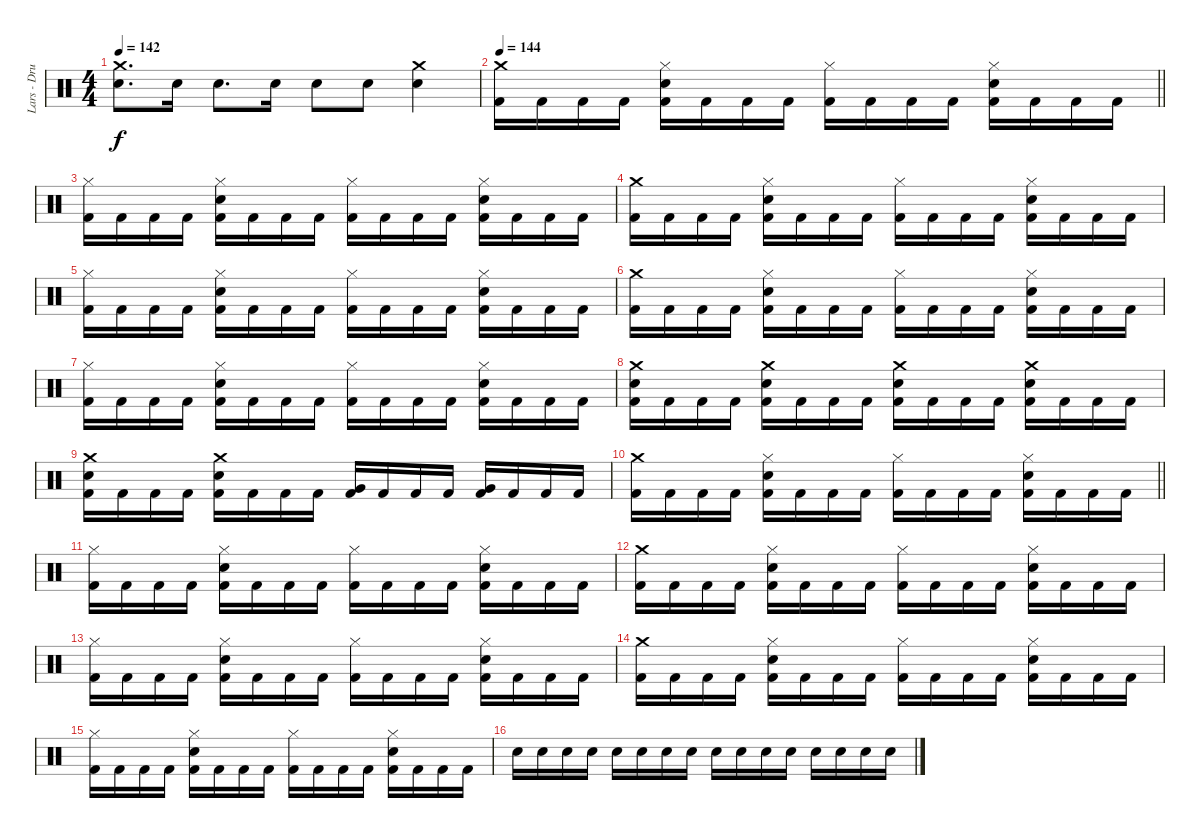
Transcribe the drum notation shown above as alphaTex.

\track ("Lars - Drums" "Lars - Dru") {instrument percussion}
\staff {score}
\articulation defaults
\ts (4 4)
\tempo 142
\clef neutral
\ks c
("Crash medium (hit)" "Snare (hit) 2").8{d dy f volume 15} "Snare (hit) 2".16 "Snare (hit) 2".8{d} "Snare (hit) 2".16 "Snare (hit) 2".8 "Snare (hit) 2".8 ("Crash medium (hit)" "Snare (hit) 2").4 |
\tempo 144
\barLineRight lightlight
("Crash medium (hit)" "Kick (hit) 2").16 "Kick (hit) 2".16 "Kick (hit) 2".16 "Kick (hit) 2".16 ("Hi-Hat (closed)" "Snare (hit) 2" "Kick (hit) 2").16 "Kick (hit) 2".16 "Kick (hit) 2".16 "Kick (hit) 2".16 ("Hi-Hat (closed)" "Kick (hit) 2").16 "Kick (hit) 2".16 "Kick (hit) 2".16 "Kick (hit) 2".16 ("Hi-Hat (closed)" "Snare (hit) 2" "Kick (hit) 2").16 "Kick (hit) 2".16 "Kick (hit) 2".16 "Kick (hit) 2".16 |
("Hi-Hat (closed)" "Kick (hit) 2").16 "Kick (hit) 2".16 "Kick (hit) 2".16 "Kick (hit) 2".16 ("Hi-Hat (closed)" "Snare (hit) 2" "Kick (hit) 2").16 "Kick (hit) 2".16 "Kick (hit) 2".16 "Kick (hit) 2".16 ("Hi-Hat (closed)" "Kick (hit) 2").16 "Kick (hit) 2".16 "Kick (hit) 2".16 "Kick (hit) 2".16 ("Hi-Hat (closed)" "Snare (hit) 2" "Kick (hit) 2").16 "Kick (hit) 2".16 "Kick (hit) 2".16 "Kick (hit) 2".16 |
("Crash medium (hit)" "Kick (hit) 2").16 "Kick (hit) 2".16 "Kick (hit) 2".16 "Kick (hit) 2".16 ("Hi-Hat (closed)" "Snare (hit) 2" "Kick (hit) 2").16 "Kick (hit) 2".16 "Kick (hit) 2".16 "Kick (hit) 2".16 ("Hi-Hat (closed)" "Kick (hit) 2").16 "Kick (hit) 2".16 "Kick (hit) 2".16 "Kick (hit) 2".16 ("Hi-Hat (closed)" "Snare (hit) 2" "Kick (hit) 2").16 "Kick (hit) 2".16 "Kick (hit) 2".16 "Kick (hit) 2".16 |
("Hi-Hat (closed)" "Kick (hit) 2").16 "Kick (hit) 2".16 "Kick (hit) 2".16 "Kick (hit) 2".16 ("Hi-Hat (closed)" "Snare (hit) 2" "Kick (hit) 2").16 "Kick (hit) 2".16 "Kick (hit) 2".16 "Kick (hit) 2".16 ("Hi-Hat (closed)" "Kick (hit) 2").16 "Kick (hit) 2".16 "Kick (hit) 2".16 "Kick (hit) 2".16 ("Hi-Hat (closed)" "Snare (hit) 2" "Kick (hit) 2").16 "Kick (hit) 2".16 "Kick (hit) 2".16 "Kick (hit) 2".16 |
("Crash medium (hit)" "Kick (hit) 2").16 "Kick (hit) 2".16 "Kick (hit) 2".16 "Kick (hit) 2".16 ("Hi-Hat (closed)" "Snare (hit) 2" "Kick (hit) 2").16 "Kick (hit) 2".16 "Kick (hit) 2".16 "Kick (hit) 2".16 ("Hi-Hat (closed)" "Kick (hit) 2").16 "Kick (hit) 2".16 "Kick (hit) 2".16 "Kick (hit) 2".16 ("Hi-Hat (closed)" "Snare (hit) 2" "Kick (hit) 2").16 "Kick (hit) 2".16 "Kick (hit) 2".16 "Kick (hit) 2".16 |
("Hi-Hat (closed)" "Kick (hit) 2").16 "Kick (hit) 2".16 "Kick (hit) 2".16 "Kick (hit) 2".16 ("Hi-Hat (closed)" "Snare (hit) 2" "Kick (hit) 2").16 "Kick (hit) 2".16 "Kick (hit) 2".16 "Kick (hit) 2".16 ("Hi-Hat (closed)" "Kick (hit) 2").16 "Kick (hit) 2".16 "Kick (hit) 2".16 "Kick (hit) 2".16 ("Hi-Hat (closed)" "Snare (hit) 2" "Kick (hit) 2").16 "Kick (hit) 2".16 "Kick (hit) 2".16 "Kick (hit) 2".16 |
("Crash medium (hit)" "Snare (hit) 2" "Kick (hit) 2").16 "Kick (hit) 2".16 "Kick (hit) 2".16 "Kick (hit) 2".16 ("Crash medium (hit)" "Snare (hit) 2" "Kick (hit) 2").16 "Kick (hit) 2".16 "Kick (hit) 2".16 "Kick (hit) 2".16 ("Crash medium (hit)" "Snare (hit) 2" "Kick (hit) 2").16 "Kick (hit) 2".16 "Kick (hit) 2".16 "Kick (hit) 2".16 ("Crash medium (hit)" "Snare (hit) 2" "Kick (hit) 2").16 "Kick (hit) 2".16 "Kick (hit) 2".16 "Kick (hit) 2".16 |
("Crash medium (hit)" "Snare (hit) 2" "Kick (hit) 2").16 "Kick (hit) 2".16 "Kick (hit) 2".16 "Kick (hit) 2".16 ("Crash medium (hit)" "Snare (hit) 2" "Kick (hit) 2").16 "Kick (hit) 2".16 "Kick (hit) 2".16 "Kick (hit) 2".16 ("Very Low Tom (hit)" "Kick (hit) 2").16 "Kick (hit) 2".16 "Kick (hit) 2".16 "Kick (hit) 2".16 ("Very Low Tom (hit)" "Kick (hit) 2").16 "Kick (hit) 2".16 "Kick (hit) 2".16 "Kick (hit) 2".16 |
\barLineRight lightlight
("Crash medium (hit)" "Kick (hit) 2").16 "Kick (hit) 2".16 "Kick (hit) 2".16 "Kick (hit) 2".16 ("Hi-Hat (closed)" "Snare (hit) 2" "Kick (hit) 2").16 "Kick (hit) 2".16 "Kick (hit) 2".16 "Kick (hit) 2".16 ("Hi-Hat (closed)" "Kick (hit) 2").16 "Kick (hit) 2".16 "Kick (hit) 2".16 "Kick (hit) 2".16 ("Hi-Hat (closed)" "Snare (hit) 2" "Kick (hit) 2").16 "Kick (hit) 2".16 "Kick (hit) 2".16 "Kick (hit) 2".16 |
("Hi-Hat (closed)" "Kick (hit) 2").16 "Kick (hit) 2".16 "Kick (hit) 2".16 "Kick (hit) 2".16 ("Hi-Hat (closed)" "Snare (hit) 2" "Kick (hit) 2").16 "Kick (hit) 2".16 "Kick (hit) 2".16 "Kick (hit) 2".16 ("Hi-Hat (closed)" "Kick (hit) 2").16 "Kick (hit) 2".16 "Kick (hit) 2".16 "Kick (hit) 2".16 ("Hi-Hat (closed)" "Snare (hit) 2" "Kick (hit) 2").16 "Kick (hit) 2".16 "Kick (hit) 2".16 "Kick (hit) 2".16 |
("Crash medium (hit)" "Kick (hit) 2").16 "Kick (hit) 2".16 "Kick (hit) 2".16 "Kick (hit) 2".16 ("Hi-Hat (closed)" "Snare (hit) 2" "Kick (hit) 2").16 "Kick (hit) 2".16 "Kick (hit) 2".16 "Kick (hit) 2".16 ("Hi-Hat (closed)" "Kick (hit) 2").16 "Kick (hit) 2".16 "Kick (hit) 2".16 "Kick (hit) 2".16 ("Hi-Hat (closed)" "Snare (hit) 2" "Kick (hit) 2").16 "Kick (hit) 2".16 "Kick (hit) 2".16 "Kick (hit) 2".16 |
("Hi-Hat (closed)" "Kick (hit) 2").16 "Kick (hit) 2".16 "Kick (hit) 2".16 "Kick (hit) 2".16 ("Hi-Hat (closed)" "Snare (hit) 2" "Kick (hit) 2").16 "Kick (hit) 2".16 "Kick (hit) 2".16 "Kick (hit) 2".16 ("Hi-Hat (closed)" "Kick (hit) 2").16 "Kick (hit) 2".16 "Kick (hit) 2".16 "Kick (hit) 2".16 ("Hi-Hat (closed)" "Snare (hit) 2" "Kick (hit) 2").16 "Kick (hit) 2".16 "Kick (hit) 2".16 "Kick (hit) 2".16 |
("Crash medium (hit)" "Kick (hit) 2").16 "Kick (hit) 2".16 "Kick (hit) 2".16 "Kick (hit) 2".16 ("Hi-Hat (closed)" "Snare (hit) 2" "Kick (hit) 2").16 "Kick (hit) 2".16 "Kick (hit) 2".16 "Kick (hit) 2".16 ("Hi-Hat (closed)" "Kick (hit) 2").16 "Kick (hit) 2".16 "Kick (hit) 2".16 "Kick (hit) 2".16 ("Hi-Hat (closed)" "Snare (hit) 2" "Kick (hit) 2").16 "Kick (hit) 2".16 "Kick (hit) 2".16 "Kick (hit) 2".16 |
("Hi-Hat (closed)" "Kick (hit) 2").16 "Kick (hit) 2".16 "Kick (hit) 2".16 "Kick (hit) 2".16 ("Hi-Hat (closed)" "Snare (hit) 2" "Kick (hit) 2").16 "Kick (hit) 2".16 "Kick (hit) 2".16 "Kick (hit) 2".16 ("Hi-Hat (closed)" "Kick (hit) 2").16 "Kick (hit) 2".16 "Kick (hit) 2".16 "Kick (hit) 2".16 ("Hi-Hat (closed)" "Snare (hit) 2" "Kick (hit) 2").16 "Kick (hit) 2".16 "Kick (hit) 2".16 "Kick (hit) 2".16 |
"Snare (hit) 2".16{volume 15} "Snare (hit) 2".16 "Snare (hit) 2".16 "Snare (hit) 2".16 "Snare (hit) 2".16 "Snare (hit) 2".16 "Snare (hit) 2".16 "Snare (hit) 2".16 "Snare (hit) 2".16 "Snare (hit) 2".16 "Snare (hit) 2".16 "Snare (hit) 2".16 "Snare (hit) 2".16 "Snare (hit) 2".16 "Snare (hit) 2".16 "Snare (hit) 2".16
